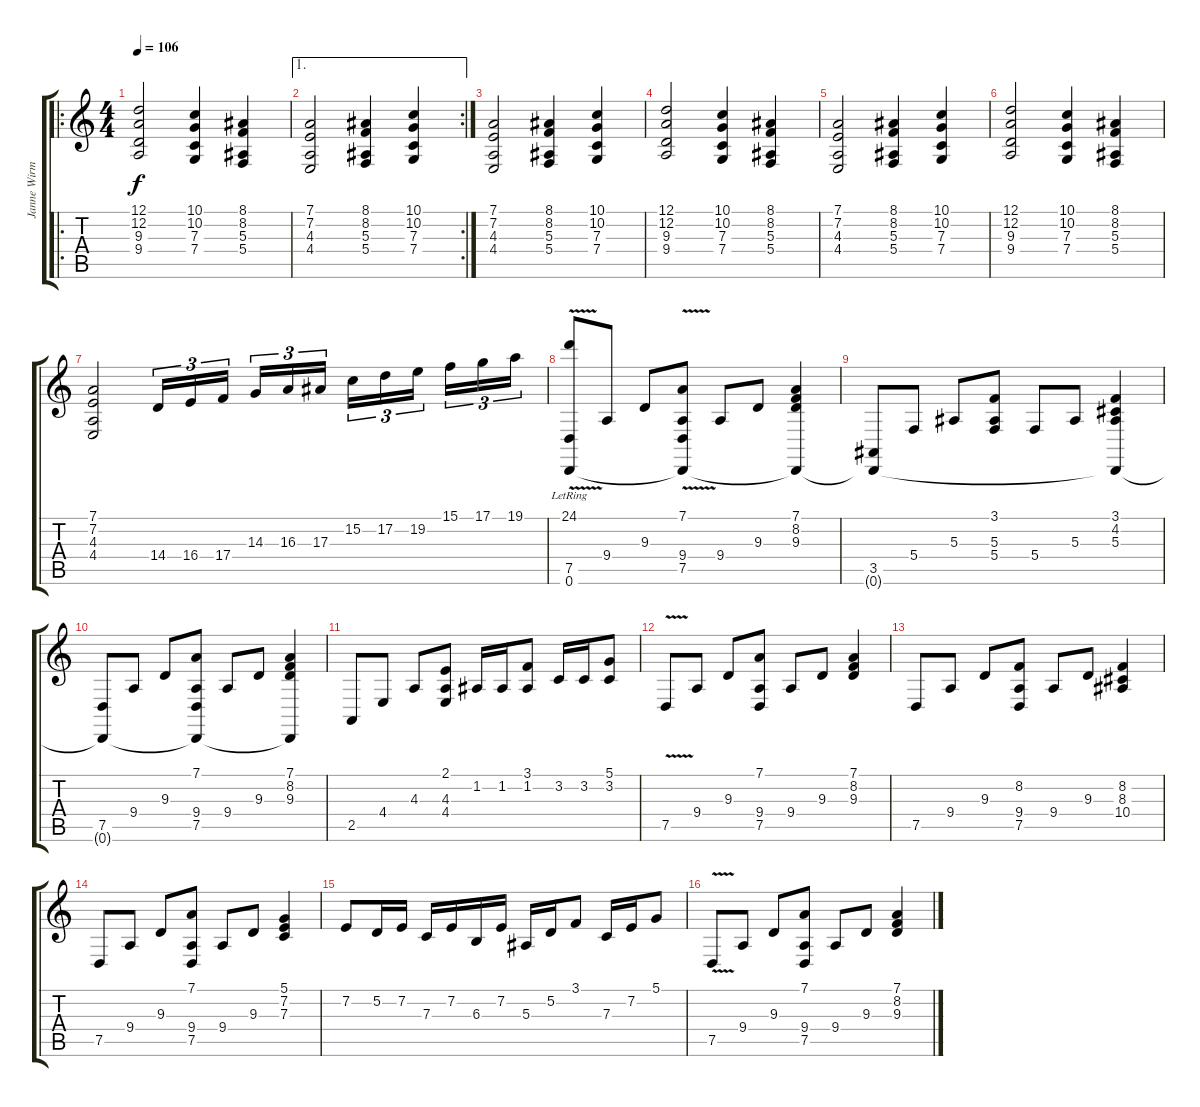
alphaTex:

\track ("Janne Wirman" "Janne Wirm") {instrument stringensemble1}
\staff {score tabs}
\tuning (D4 A3 F3 C3 G2 D2) {hide}
\ro
\ts (4 4)
\tempo 106
\clef g2
\ks c
(12.1 12.2 9.3 9.4).2{dy f volume 13 instrument stringensemble1} (10.1 10.2 7.3 7.4).4 (8.1 8.2 5.3 5.4).4 |
\ae 1
\rc 2
(7.1 7.2 4.3 4.4).2 (8.1 8.2 5.3 5.4).4 (10.1 10.2 7.3 7.4).4 |
(7.1 7.2 4.3 4.4).2 (8.1 8.2 5.3 5.4).4 (10.1 10.2 7.3 7.4).4 |
(12.1 12.2 9.3 9.4).2 (10.1 10.2 7.3 7.4).4 (8.1 8.2 5.3 5.4).4 |
(7.1 7.2 4.3 4.4).2 (8.1 8.2 5.3 5.4).4 (10.1 10.2 7.3 7.4).4 |
(12.1 12.2 9.3 9.4).2 (10.1 10.2 7.3 7.4).4 (8.1 8.2 5.3 5.4).4 |
(7.1 7.2 4.3 4.4).2 14.4.16{tu (3 2) volume 16 instrument harpsichord} 16.4.16{tu (3 2)} 17.4.16{tu (3 2)} 14.3.16{tu (3 2)} 16.3.16{tu (3 2)} 17.3.16{tu (3 2)} 15.2.16{tu (3 2)} 17.2.16{tu (3 2)} 19.2.16{tu (3 2)} 15.1.16{tu (3 2)} 17.1.16{tu (3 2)} 19.1.16{tu (3 2)} |
(24.1{v lr} 7.5{v} 0.6{v}).8{volume 16 instrument stringensemble1} 9.4.8 9.3.8 (7.1 9.4 7.5 0.6{t}).8 9.4.8 9.3.8 (7.1 8.2 9.3 0.6{t}).4 |
(3.5 0.6{t}).8 5.4.8 5.3.8 (3.1 5.3 5.4).8 5.4.8 5.3.8 (3.1 4.2 5.3 0.6{t}).4 |
(7.5 0.6{t}).8 9.4.8 9.3.8 (7.1 9.4 7.5 0.6{t}).8 9.4.8 9.3.8 (7.1 8.2 9.3 0.6{t}).4 |
2.5.8 4.4.8 4.3.8 (2.1 4.3 4.4).8 1.2.16 1.2.16 (3.1 1.2).8 3.2.16 3.2.16 (5.1 3.2).8 |
7.5{v}.8{volume 16 instrument stringensemble1} 9.4.8 9.3.8 (7.1 9.4 7.5).8 9.4.8 9.3.8 (7.1 8.2 9.3).4 |
7.5.8 9.4.8 9.3.8 (8.2 9.4 7.5).8 9.4.8 9.3.8 (8.2 8.3 10.4).4 |
7.5.8 9.4.8 9.3.8 (7.1 9.4 7.5).8 9.4.8 9.3.8 (5.1 7.2 7.3).4 |
7.2.8 5.2.16 7.2.16 7.3.16 7.2.16 6.3.16 7.2.16 5.3.16 5.2.16 3.1.8 7.3.16 7.2.16 5.1.8 |
7.5{v}.8{volume 16} 9.4.8 9.3.8 (7.1 9.4 7.5).8 9.4.8 9.3.8 (7.1 8.2 9.3).4
